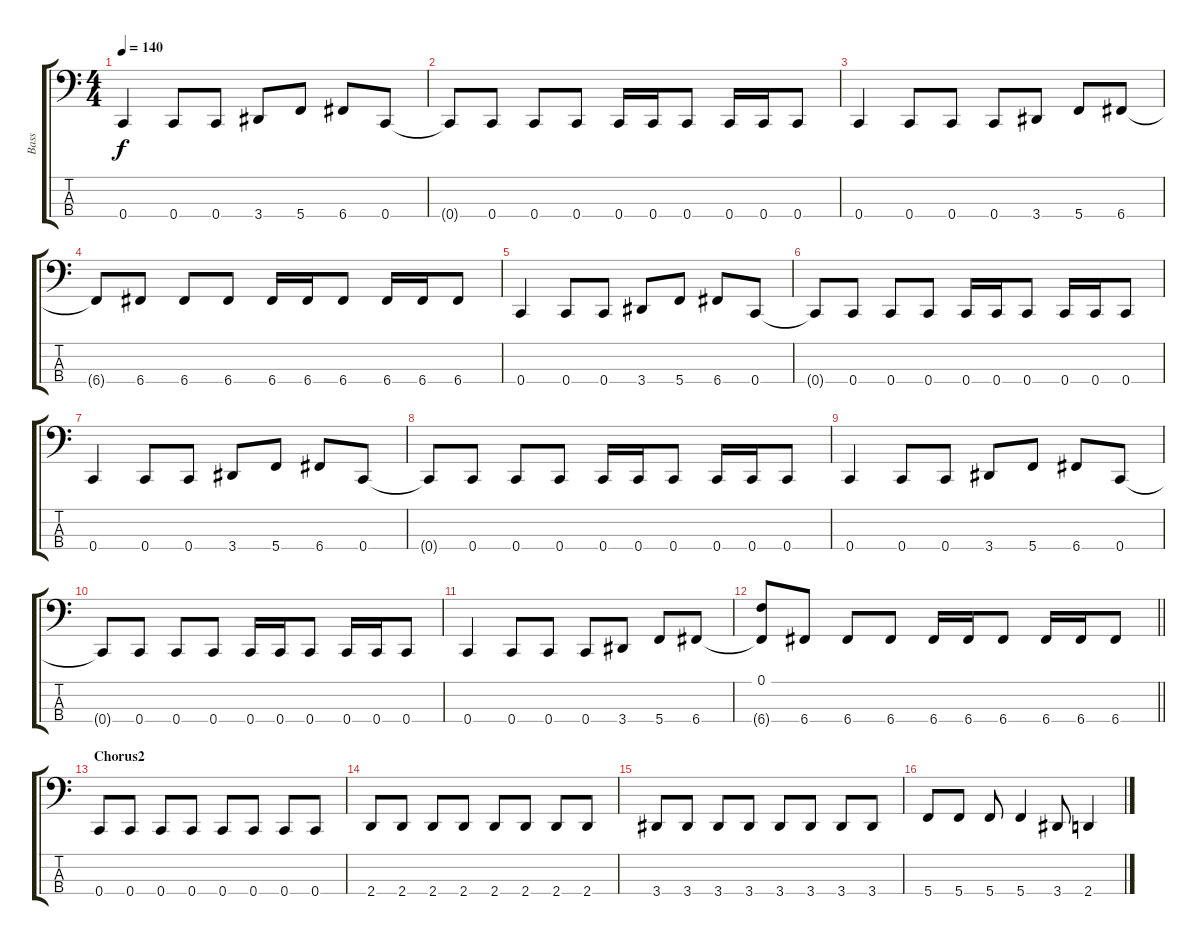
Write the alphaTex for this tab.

\track ("Bass" "Bass") {instrument electricbasspick}
\staff {score tabs}
\tuning (F2 C2 G1 C1) {hide}
\ts (4 4)
\tempo 140
\clef f4
\ks c
0.4.4{dy f} 0.4.8 0.4.8 3.4.8 5.4.8 6.4.8 0.4.8 |
0.4{t}.8 0.4.8 0.4.8 0.4.8 0.4.16 0.4.16 0.4.8 0.4.16 0.4.16 0.4.8 |
0.4.4 0.4.8 0.4.8 0.4.8 3.4.8 5.4.8 6.4.8 |
6.4{t}.8 6.4.8 6.4.8 6.4.8 6.4.16 6.4.16 6.4.8 6.4.16 6.4.16 6.4.8 |
0.4.4 0.4.8 0.4.8 3.4.8 5.4.8 6.4.8 0.4.8 |
0.4{t}.8 0.4.8 0.4.8 0.4.8 0.4.16 0.4.16 0.4.8 0.4.16 0.4.16 0.4.8 |
0.4.4 0.4.8 0.4.8 3.4.8 5.4.8 6.4.8 0.4.8 |
0.4{t}.8 0.4.8 0.4.8 0.4.8 0.4.16 0.4.16 0.4.8 0.4.16 0.4.16 0.4.8 |
0.4.4 0.4.8 0.4.8 3.4.8 5.4.8 6.4.8 0.4.8 |
0.4{t}.8 0.4.8 0.4.8 0.4.8 0.4.16 0.4.16 0.4.8 0.4.16 0.4.16 0.4.8 |
0.4.4 0.4.8 0.4.8 0.4.8 3.4.8 5.4.8 6.4.8 |
\barLineRight lightlight
(0.1 6.4{t}).8 6.4.8 6.4.8 6.4.8 6.4.16 6.4.16 6.4.8 6.4.16 6.4.16 6.4.8 |
\section ("" "Chorus2")
0.4.8 0.4.8 0.4.8 0.4.8 0.4.8 0.4.8 0.4.8 0.4.8 |
2.4.8 2.4.8 2.4.8 2.4.8 2.4.8 2.4.8 2.4.8 2.4.8 |
3.4.8 3.4.8 3.4.8 3.4.8 3.4.8 3.4.8 3.4.8 3.4.8 |
5.4.8 5.4.8 5.4.8 5.4.4 3.4.8 2.4.4
